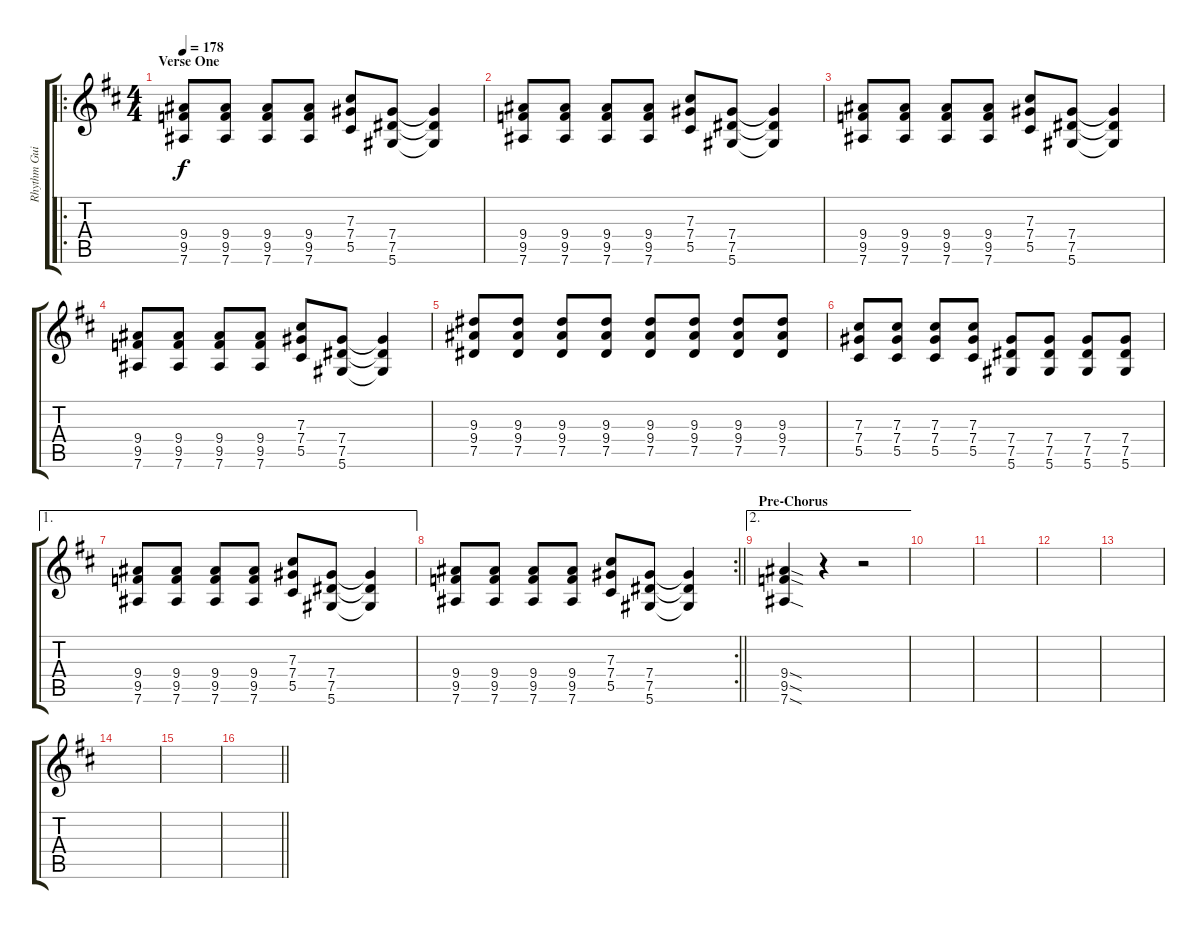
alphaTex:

\track ("Rhythm Guitar" "Rhythm Gui") {instrument distortionguitar}
\staff {score tabs}
\tuning (Eb4 Bb3 Gb3 Db3 Ab2 Eb2) {hide}
\ro
\ts (4 4)
\section ("" "Verse One")
\tempo 178
\clef g2
\ks bminor
(9.4 9.5 7.6).8{dy f} (9.4 9.5 7.6).8 (9.4 9.5 7.6).8 (9.4 9.5 7.6).8 (7.3 7.4 5.5).8 (7.4 7.5 5.6).8 (7.4{t} 7.5{t} 5.6{t}).4 |
(9.4 9.5 7.6).8 (9.4 9.5 7.6).8 (9.4 9.5 7.6).8 (9.4 9.5 7.6).8 (7.3 7.4 5.5).8 (7.4 7.5 5.6).8 (7.4{t} 7.5{t} 5.6{t}).4 |
(9.4 9.5 7.6).8 (9.4 9.5 7.6).8 (9.4 9.5 7.6).8 (9.4 9.5 7.6).8 (7.3 7.4 5.5).8 (7.4 7.5 5.6).8 (7.4{t} 7.5{t} 5.6{t}).4 |
(9.4 9.5 7.6).8 (9.4 9.5 7.6).8 (9.4 9.5 7.6).8 (9.4 9.5 7.6).8 (7.3 7.4 5.5).8 (7.4 7.5 5.6).8 (7.4{t} 7.5{t} 5.6{t}).4 |
(9.3 9.4 7.5).8 (9.3 9.4 7.5).8 (9.3 9.4 7.5).8 (9.3 9.4 7.5).8 (9.3 9.4 7.5).8 (9.3 9.4 7.5).8 (9.3 9.4 7.5).8 (9.3 9.4 7.5).8 |
(7.3 7.4 5.5).8 (7.3 7.4 5.5).8 (7.3 7.4 5.5).8 (7.3 7.4 5.5).8 (7.4 7.5 5.6).8 (7.4 7.5 5.6).8 (7.4 7.5 5.6).8 (7.4 7.5 5.6).8 |
\ae 1
(9.4 9.5 7.6).8 (9.4 9.5 7.6).8 (9.4 9.5 7.6).8 (9.4 9.5 7.6).8 (7.3 7.4 5.5).8 (7.4 7.5 5.6).8 (7.4{t} 7.5{t} 5.6{t}).4 |
\rc 2
\barLineRight lightlight
(9.4 9.5 7.6).8 (9.4 9.5 7.6).8 (9.4 9.5 7.6).8 (9.4 9.5 7.6).8 (7.3 7.4 5.5).8 (7.4 7.5 5.6).8 (7.4{t} 7.5{t} 5.6{t}).4 |
\ae 2
\section ("" "Pre-Chorus")
(9.4{sod} 9.5{sod} 7.6{sod}).4 r.4 r.2 |
|
|
|
|
|
|
\barLineRight lightlight
